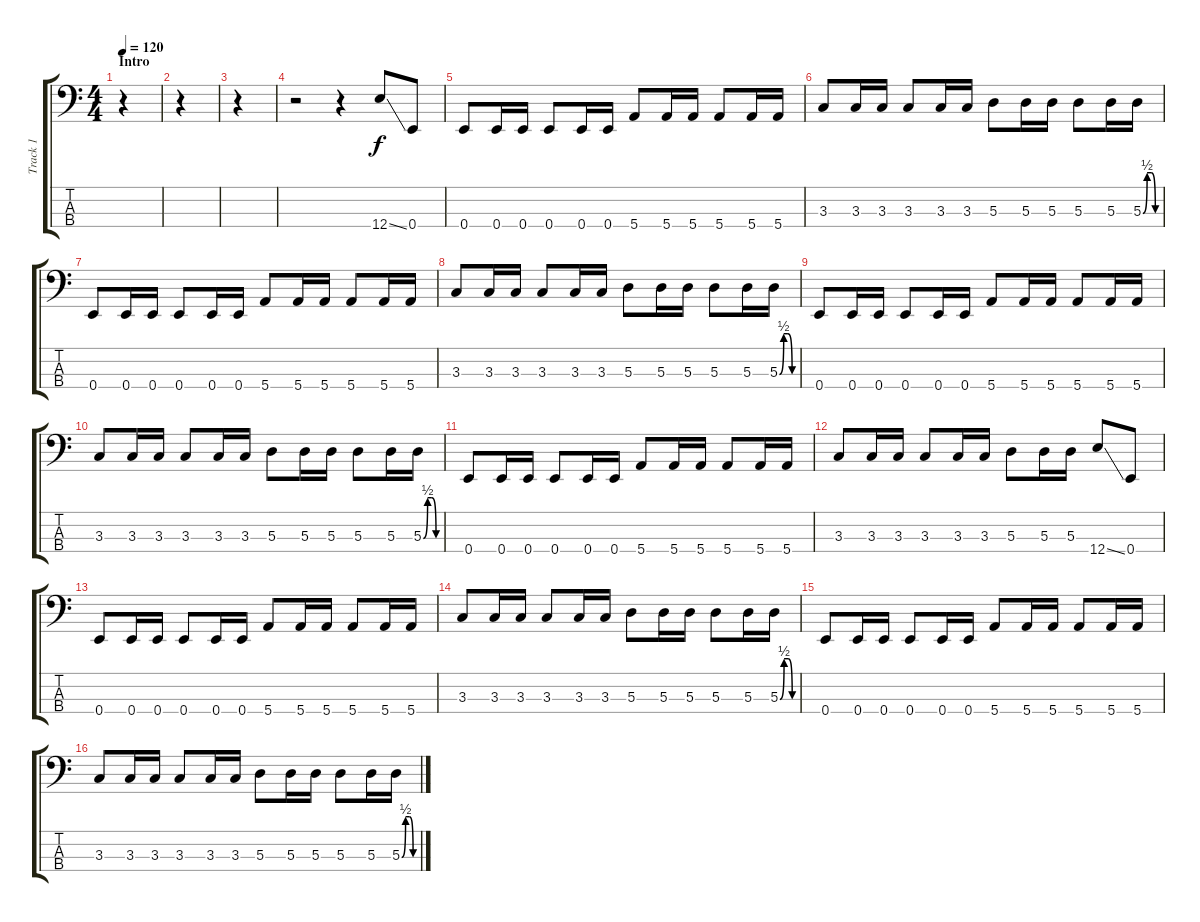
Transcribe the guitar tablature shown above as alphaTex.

\track ("Track 1" "Track 1") {instrument electricbasspick}
\staff {score tabs}
\tuning (G2 D2 A1 E1) {hide}
\ts (4 4)
\section ("" "Intro")
\tempo 120
\clef f4
\ks c
r.4{dy f instrument electricbasspick} |
r.4 |
r.4 |
r.2 r.4 12.4{ss}.8 0.4.8 |
0.4.8 0.4.16 0.4.16 0.4.8 0.4.16 0.4.16 5.4.8 5.4.16 5.4.16 5.4.8 5.4.16 5.4.16 |
3.3.8 3.3.16 3.3.16 3.3.8 3.3.16 3.3.16 5.3.8 5.3.16 5.3.16 5.3.8 5.3.16 5.3{be (custom 0 0 15 2 30 2 45 0 60 0)}.16 |
0.4.8 0.4.16 0.4.16 0.4.8 0.4.16 0.4.16 5.4.8 5.4.16 5.4.16 5.4.8 5.4.16 5.4.16 |
3.3.8 3.3.16 3.3.16 3.3.8 3.3.16 3.3.16 5.3.8 5.3.16 5.3.16 5.3.8 5.3.16 5.3{be (custom 0 0 15 2 30 2 45 0 60 0)}.16 |
0.4.8 0.4.16 0.4.16 0.4.8 0.4.16 0.4.16 5.4.8 5.4.16 5.4.16 5.4.8 5.4.16 5.4.16 |
3.3.8 3.3.16 3.3.16 3.3.8 3.3.16 3.3.16 5.3.8 5.3.16 5.3.16 5.3.8 5.3.16 5.3{be (custom 0 0 15 2 30 2 45 0 60 0)}.16 |
0.4.8 0.4.16 0.4.16 0.4.8 0.4.16 0.4.16 5.4.8 5.4.16 5.4.16 5.4.8 5.4.16 5.4.16 |
3.3.8 3.3.16 3.3.16 3.3.8 3.3.16 3.3.16 5.3.8 5.3.16 5.3.16 12.4{ss}.8 0.4.8 |
0.4.8 0.4.16 0.4.16 0.4.8 0.4.16 0.4.16 5.4.8 5.4.16 5.4.16 5.4.8 5.4.16 5.4.16 |
3.3.8 3.3.16 3.3.16 3.3.8 3.3.16 3.3.16 5.3.8 5.3.16 5.3.16 5.3.8 5.3.16 5.3{be (custom 0 0 15 2 30 2 45 0 60 0)}.16 |
0.4.8 0.4.16 0.4.16 0.4.8 0.4.16 0.4.16 5.4.8 5.4.16 5.4.16 5.4.8 5.4.16 5.4.16 |
3.3.8 3.3.16 3.3.16 3.3.8 3.3.16 3.3.16 5.3.8 5.3.16 5.3.16 5.3.8 5.3.16 5.3{be (custom 0 0 15 2 30 2 45 0 60 0)}.16
